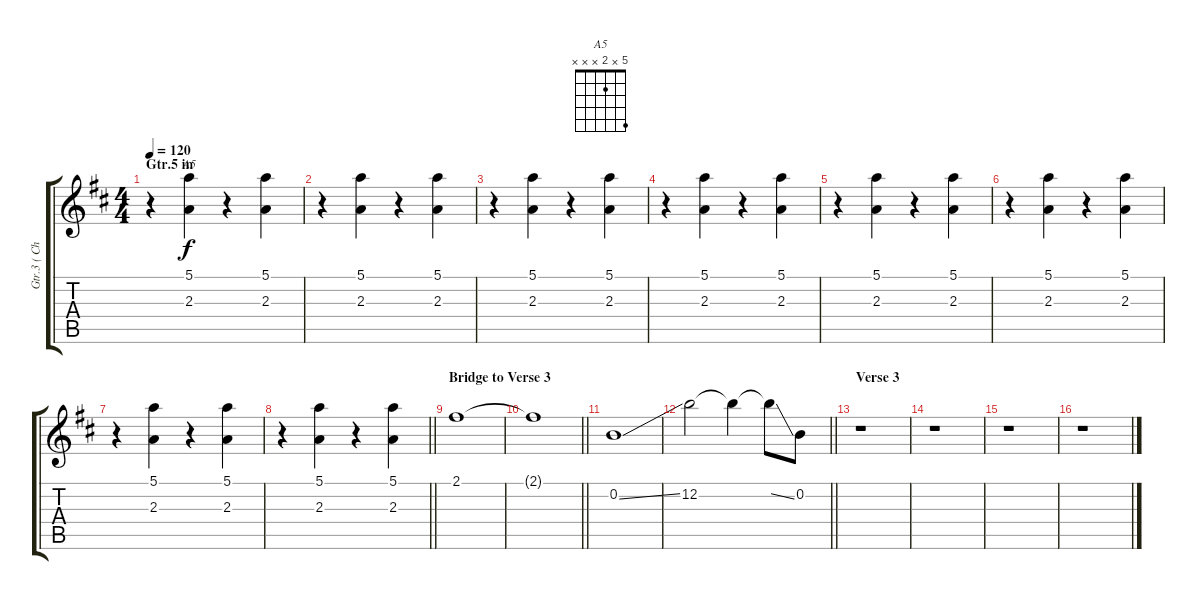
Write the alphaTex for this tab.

\track ("Gtr.3 ( Chorus )" "Gtr.3 ( Ch") {instrument overdrivenguitar}
\staff {score tabs}
\tuning (E4 B3 G3 D3 A2 E2) {hide}
\chord ("A5" 5 x 2 x x x)
\ts (4 4)
\section ("" "Gtr.5 in")
\tempo 120
\clef g2
\ks d
r.4{dy f} (5.1 2.3).4{ch "A5"} r.4 (5.1 2.3).4 |
r.4 (5.1 2.3).4 r.4 (5.1 2.3).4 |
r.4 (5.1 2.3).4 r.4 (5.1 2.3).4 |
r.4 (5.1 2.3).4 r.4 (5.1 2.3).4 |
r.4 (5.1 2.3).4 r.4 (5.1 2.3).4 |
r.4 (5.1 2.3).4 r.4 (5.1 2.3).4 |
r.4 (5.1 2.3).4 r.4 (5.1 2.3).4 |
\barLineRight lightlight
r.4 (5.1 2.3).4 r.4 (5.1 2.3).4 |
\section ("" "Bridge to Verse 3")
2.1.1{volume 5} |
\barLineRight lightlight
2.1{t}.1 |
0.2{ss}.1 |
\barLineRight lightlight
12.2.2 12.2{t}.4 12.2{ss t}.8 0.2.8 |
\section ("" "Verse 3")
r.1 |
r.1 |
r.1 |
r.1
